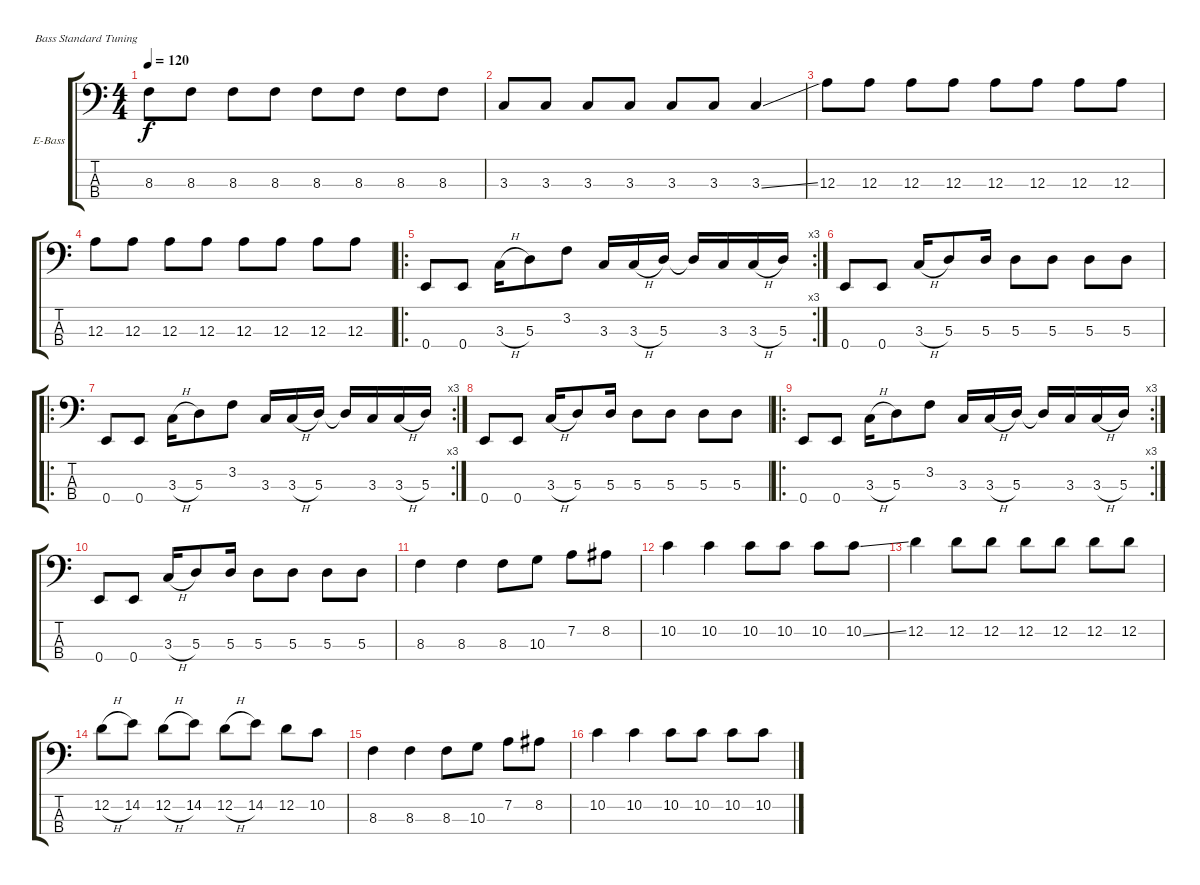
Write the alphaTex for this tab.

\bracketExtendMode groupsimilarinstruments
\firstSystemTrackNameOrientation horizontal
\otherSystemsTrackNameOrientation horizontal
\track ("Track 2" "E-Bass") {instrument electricbassfinger}
\staff {score tabs}
\tuning (G2 D2 A1 E1)
\ts (4 4)
\tempo 120
\clef f4
\ks c
8.3.8{dy f} 8.3.8 8.3.8 8.3.8 8.3.8 8.3.8 8.3.8 8.3.8 |
3.3.8 3.3.8 3.3.8 3.3.8 3.3.8 3.3.8 3.3{ss}.4 |
12.3.8 12.3.8 12.3.8 12.3.8 12.3.8 12.3.8 12.3.8 12.3.8 |
12.3.8 12.3.8 12.3.8 12.3.8 12.3.8 12.3.8 12.3.8 12.3.8 |
\ro
\rc 3
0.4.8 0.4.8 3.3{h}.16 5.3.8 3.2.8 3.3.16 3.3{h}.16 5.3.16 5.3{t}.16 3.3.16 3.3{h}.16 5.3.16 |
0.4.8 0.4.8 3.3{h}.16 5.3.8 5.3.16 5.3.8 5.3.8 5.3.8 5.3.8 |
\ro
\rc 3
0.4.8 0.4.8 3.3{h}.16 5.3.8 3.2.8 3.3.16 3.3{h}.16 5.3.16 5.3{t}.16 3.3.16 3.3{h}.16 5.3.16 |
0.4.8 0.4.8 3.3{h}.16 5.3.8 5.3.16 5.3.8 5.3.8 5.3.8 5.3.8 |
\ro
\rc 3
0.4.8 0.4.8 3.3{h}.16 5.3.8 3.2.8 3.3.16 3.3{h}.16 5.3.16 5.3{t}.16 3.3.16 3.3{h}.16 5.3.16 |
0.4.8 0.4.8 3.3{h}.16 5.3.8 5.3.16 5.3.8 5.3.8 5.3.8 5.3.8 |
8.3.4 8.3.4 8.3.8 10.3.8 7.2.8 8.2.8 |
10.2.4 10.2.4 10.2.8 10.2.8 10.2.8 10.2{ss}.8 |
12.2.4 12.2.8 12.2.8 12.2.8 12.2.8 12.2.8 12.2.8 |
12.2{h}.8 14.2.8 12.2{h}.8 14.2.8 12.2{h}.8 14.2.8 12.2.8 10.2.8 |
8.3.4 8.3.4 8.3.8 10.3.8 7.2.8 8.2.8 |
10.2.4 10.2.4 10.2.8 10.2.8 10.2.8 10.2{ss}.8
